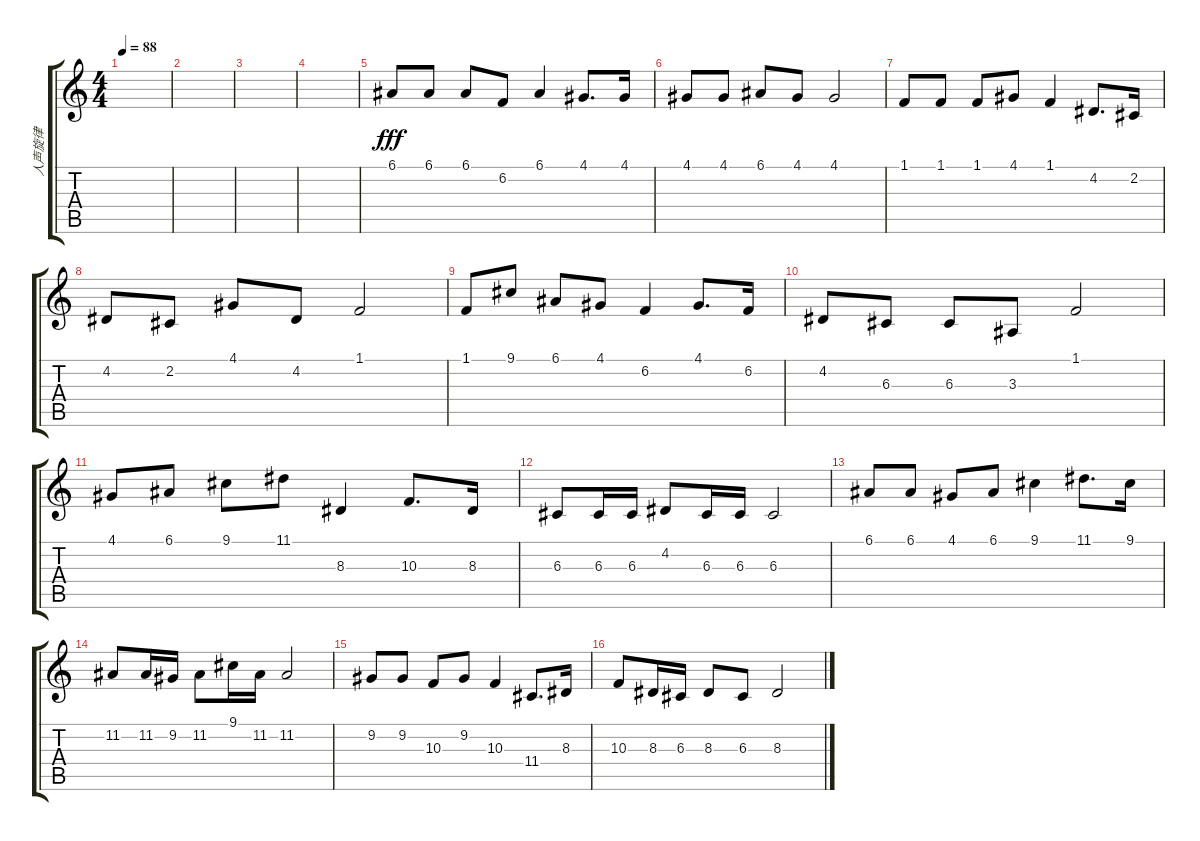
\track ("人声旋律" "人声旋律") {instrument fx7echoes}
\staff {score tabs}
\tuning (E4 B3 G3 D3 A2 E2) {hide}
\ts (4 4)
\tempo 88
\clef g2
\ks c
|
|
|
|
6.1.8{dy fff} 6.1.8 6.1.8 6.2.8 6.1.4 4.1.8{d} 4.1.16 |
4.1.8 4.1.8 6.1.8 4.1.8 4.1.2 |
1.1.8 1.1.8 1.1.8 4.1.8 1.1.4 4.2.8{d} 2.2.16 |
4.2.8 2.2.8 4.1.8 4.2.8 1.1.2 |
1.1.8 9.1.8 6.1.8 4.1.8 6.2.4 4.1.8{d} 6.2.16 |
4.2.8 6.3.8 6.3.8 3.3.8 1.1.2 |
4.1.8 6.1.8 9.1.8 11.1.8 8.3.4 10.3.8{d} 8.3.16 |
6.3.8 6.3.16 6.3.16 4.2.8 6.3.16 6.3.16 6.3.2 |
6.1.8 6.1.8 4.1.8 6.1.8 9.1.4 11.1.8{d} 9.1.16 |
11.2.8 11.2.16 9.2.16 11.2.8 9.1.16 11.2.16 11.2.2 |
9.2.8 9.2.8 10.3.8 9.2.8 10.3.4 11.4.8{d} 8.3.16 |
10.3.8 8.3.16 6.3.16 8.3.8 6.3.8 8.3.2
